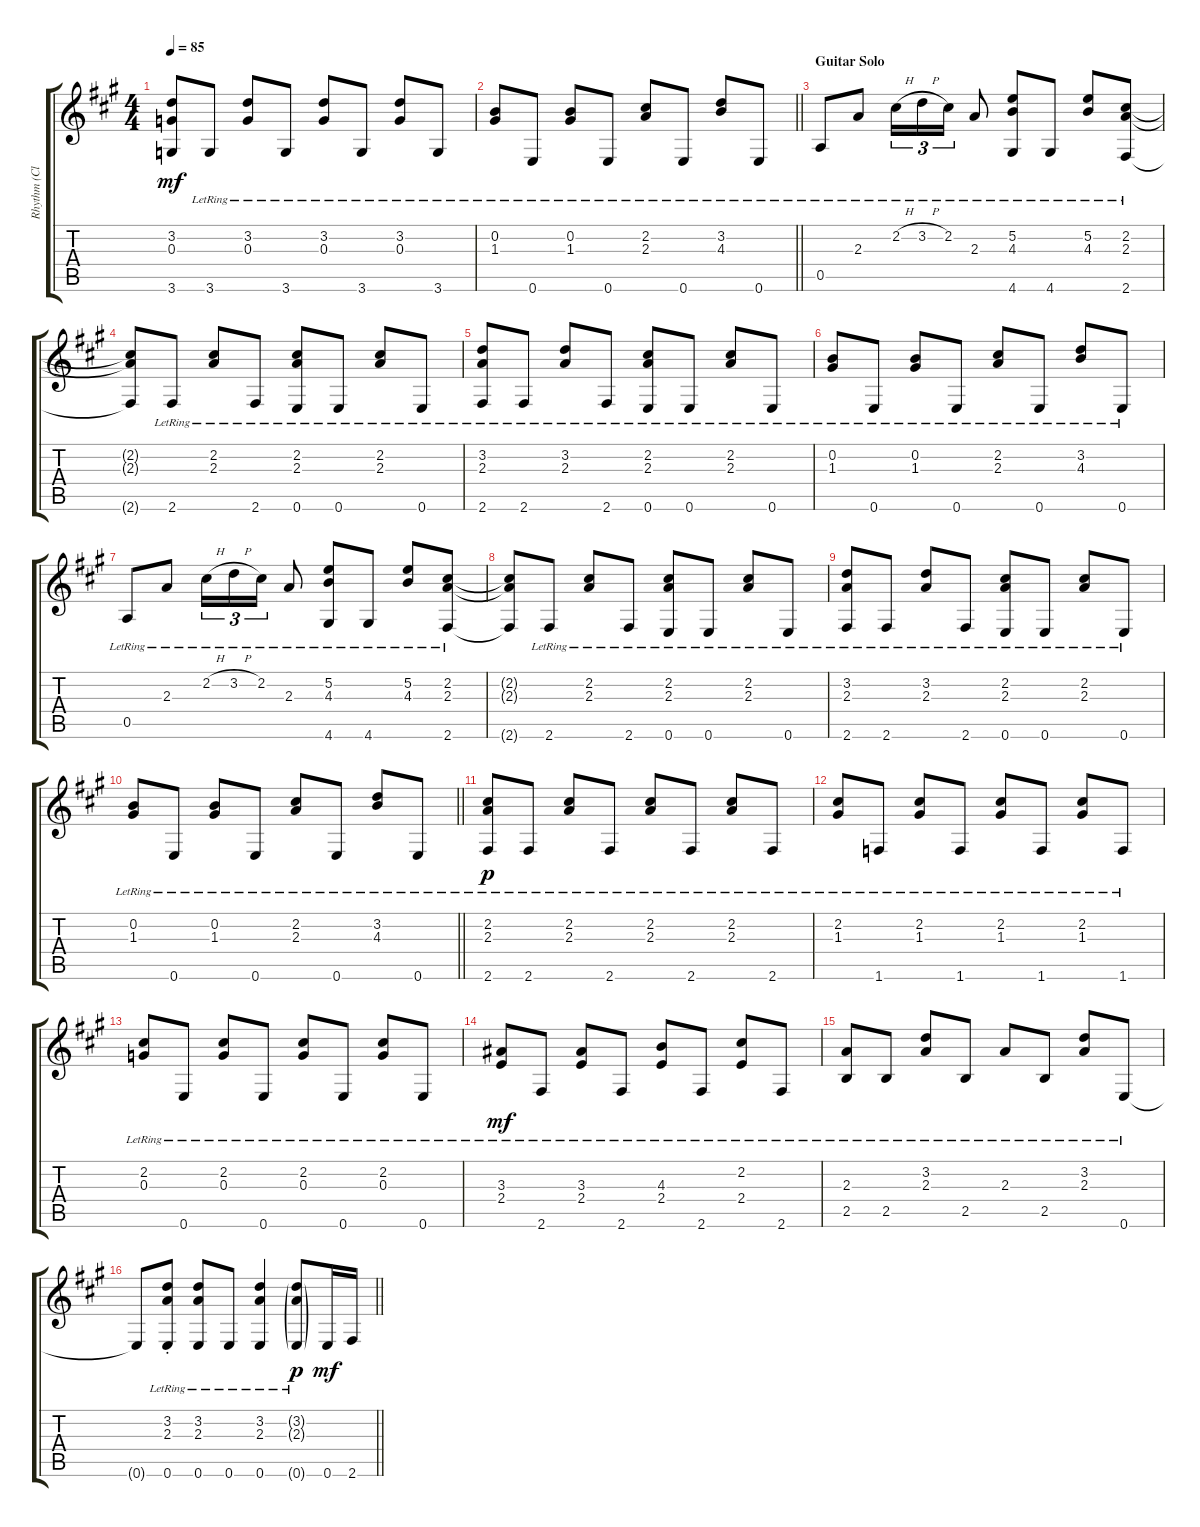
\track ("Rhythm (Clapton)" "Rhythm (Cl") {instrument acousticguitarsteel}
\staff {score tabs}
\tuning (E4 B3 G3 D3 A2 E2) {hide}
\ts (4 4)
\tempo 85
\clef g2
\ks a
(3.2{t} 0.3{t} 3.6{t}).8{dy mf} 3.6{lr}.8 (3.2{lr} 0.3{lr}).8 3.6{lr}.8 (3.2{lr} 0.3{lr}).8 3.6{lr}.8 (3.2{lr} 0.3{lr}).8 3.6{lr}.8 |
\barLineRight lightlight
(0.2{lr} 1.3{lr}).8 0.6{lr}.8 (0.2{lr} 1.3{lr}).8 0.6{lr}.8 (2.2{lr} 2.3{lr}).8 0.6{lr}.8 (3.2{lr} 4.3{lr}).8 0.6{lr}.8 |
\section ("" "Guitar Solo")
0.5{lr}.8 2.3{lr}.8 2.2{h lr}.16{tu (3 2)} 3.2{h lr}.16{tu (3 2)} 2.2{lr}.16{tu (3 2)} 2.3{lr}.8 (5.2{lr} 4.3{lr} 4.6{lr}).8 4.6{lr}.8 (5.2{lr} 4.3{lr}).8 (2.2{lr} 2.3{lr} 2.6{lr}).8 |
(2.2{t} 2.3{t} 2.6{t}).8 2.6{lr}.8 (2.2{lr} 2.3{lr}).8 2.6{lr}.8 (2.2{lr} 2.3{lr} 0.6{lr}).8 0.6{lr}.8 (2.2{lr} 2.3{lr}).8 0.6{lr}.8 |
(3.2{lr} 2.3{lr} 2.6{lr}).8 2.6{lr}.8 (3.2{lr} 2.3{lr}).8 2.6{lr}.8 (2.2{lr} 2.3{lr} 0.6{lr}).8 0.6{lr}.8 (2.2{lr} 2.3{lr}).8 0.6{lr}.8 |
(0.2{lr} 1.3{lr}).8 0.6{lr}.8 (0.2{lr} 1.3{lr}).8 0.6{lr}.8 (2.2{lr} 2.3{lr}).8 0.6{lr}.8 (3.2{lr} 4.3{lr}).8 0.6{lr}.8 |
0.5{lr}.8 2.3{lr}.8 2.2{h lr}.16{tu (3 2)} 3.2{h lr}.16{tu (3 2)} 2.2{lr}.16{tu (3 2)} 2.3{lr}.8 (5.2{lr} 4.3{lr} 4.6{lr}).8 4.6{lr}.8 (5.2{lr} 4.3{lr}).8 (2.2{lr} 2.3{lr} 2.6{lr}).8 |
(2.2{t} 2.3{t} 2.6{t}).8 2.6{lr}.8 (2.2{lr} 2.3{lr}).8 2.6{lr}.8 (2.2{lr} 2.3{lr} 0.6{lr}).8 0.6{lr}.8 (2.2{lr} 2.3{lr}).8 0.6{lr}.8 |
(3.2{lr} 2.3{lr} 2.6{lr}).8 2.6{lr}.8 (3.2{lr} 2.3{lr}).8 2.6{lr}.8 (2.2{lr} 2.3{lr} 0.6{lr}).8 0.6{lr}.8 (2.2{lr} 2.3{lr}).8 0.6{lr}.8 |
\barLineRight lightlight
(0.2{lr} 1.3{lr}).8 0.6{lr}.8 (0.2{lr} 1.3{lr}).8 0.6{lr}.8 (2.2{lr} 2.3{lr}).8 0.6{lr}.8 (3.2{lr} 4.3{lr}).8 0.6{lr}.8 |
(2.2{lr} 2.3{lr} 2.6{lr}).8{dy p} 2.6{lr}.8 (2.2{lr} 2.3{lr}).8 2.6{lr}.8 (2.2{lr} 2.3{lr}).8 2.6{lr}.8 (2.2{lr} 2.3{lr}).8 2.6{lr}.8 |
(2.2{lr} 1.3{lr}).8 1.6{lr}.8 (2.2{lr} 1.3{lr}).8 1.6{lr}.8 (2.2{lr} 1.3{lr}).8 1.6{lr}.8 (2.2{lr} 1.3{lr}).8 1.6{lr}.8 |
(2.2{lr} 0.3{lr}).8 0.6{lr}.8 (2.2{lr} 0.3{lr}).8 0.6{lr}.8 (2.2{lr} 0.3{lr}).8 0.6{lr}.8 (2.2{lr} 0.3{lr}).8 0.6{lr}.8 |
(3.3{lr} 2.4{lr}).8{dy mf} 2.6{lr}.8 (3.3{lr} 2.4{lr}).8 2.6{lr}.8 (4.3{lr} 2.4{lr}).8 2.6{lr}.8 (2.2{lr} 2.4{lr}).8 2.6{lr}.8 |
(2.3{lr} 2.5{lr}).8 2.5{lr}.8 (3.2{lr} 2.3{lr}).8 2.5{lr}.8 2.3{lr}.8 2.5{lr}.8 (3.2{lr} 2.3{lr}).8 0.6{lr}.8 |
\barLineRight lightlight
0.6{t}.8 (3.2{st lr} 2.3{st lr} 0.6{st lr}).8 (3.2{lr} 2.3{lr} 0.6{lr}).8 0.6{lr}.8 (3.2{lr} 2.3{lr} 0.6{lr}).4 (3.2{g lr} 2.3{g lr} 0.6{g lr}).8{dy p} 0.6.16{dy mf} 2.6.16
